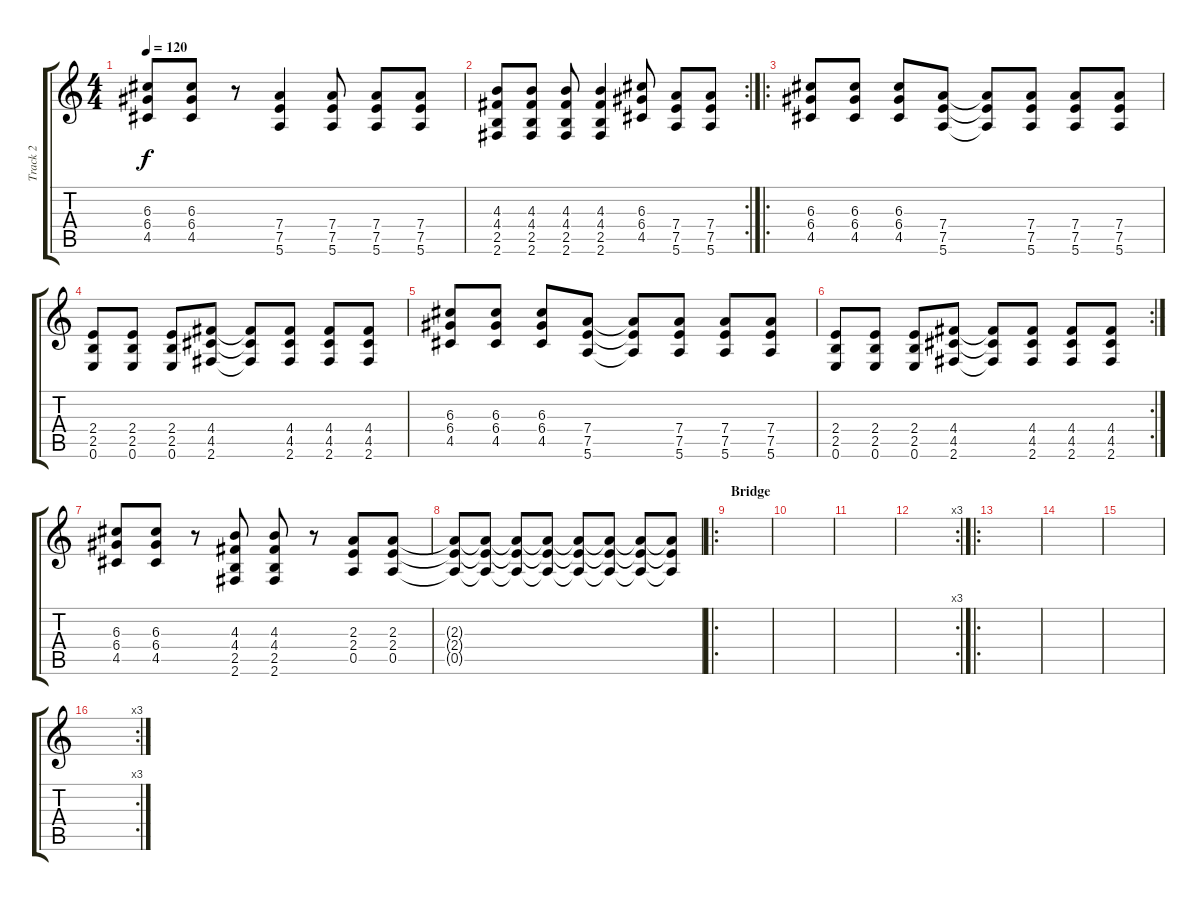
\track ("Track 2" "Track 2") {instrument distortionguitar}
\staff {score tabs}
\tuning (E4 B3 G3 D3 A2 E2) {hide}
\ts (4 4)
\tempo 120
\clef g2
\ks c
(6.3 6.4 4.5).8{dy f} (6.3 6.4 4.5).8 r.8 (7.4 7.5 5.6).4 (7.4 7.5 5.6).8 (7.4 7.5 5.6).8 (7.4 7.5 5.6).8 |
\rc 2
(4.3 4.4 2.5 2.6).8 (4.3 4.4 2.5 2.6).8 (4.3 4.4 2.5 2.6).8 (4.3 4.4 2.5 2.6).4 (6.3 6.4 4.5).8 (7.4 7.5 5.6).8 (7.4 7.5 5.6).8 |
\ro
(6.3 6.4 4.5).8 (6.3 6.4 4.5).8 (6.3 6.4 4.5).8 (7.4 7.5 5.6).8 (7.4{t} 7.5{t} 5.6{t}).8 (7.4 7.5 5.6).8 (7.4 7.5 5.6).8 (7.4 7.5 5.6).8 |
(2.4 2.5 0.6).8 (2.4 2.5 0.6).8 (2.4 2.5 0.6).8 (4.4 4.5 2.6).8 (4.4{t} 4.5{t} 2.6{t}).8 (4.4 4.5 2.6).8 (4.4 4.5 2.6).8 (4.4 4.5 2.6).8 |
(6.3 6.4 4.5).8 (6.3 6.4 4.5).8 (6.3 6.4 4.5).8 (7.4 7.5 5.6).8 (7.4{t} 7.5{t} 5.6{t}).8 (7.4 7.5 5.6).8 (7.4 7.5 5.6).8 (7.4 7.5 5.6).8 |
\rc 2
(2.4 2.5 0.6).8 (2.4 2.5 0.6).8 (2.4 2.5 0.6).8 (4.4 4.5 2.6).8 (4.4{t} 4.5{t} 2.6{t}).8 (4.4 4.5 2.6).8 (4.4 4.5 2.6).8 (4.4 4.5 2.6).8 |
(6.3 6.4 4.5).8 (6.3 6.4 4.5).8 r.8 (4.3 4.4 2.5 2.6).8 (4.3 4.4 2.5 2.6).8 r.8 (2.3 2.4 0.5).8 (2.3 2.4 0.5).8 |
(2.3{t} 2.4{t} 0.5{t}).8 (2.3{t} 2.4{t} 0.5{t}).8 (2.3{t} 2.4{t} 0.5{t}).8 (2.3{t} 2.4{t} 0.5{t}).8 (2.3{t} 2.4{t} 0.5{t}).8 (2.3{t} 2.4{t} 0.5{t}).8 (2.3{t} 2.4{t} 0.5{t}).8 (2.3{t} 2.4{t} 0.5{t}).8 |
\ro
\section ("" "Bridge")
|
|
|
\rc 3
|
\ro
|
|
|
\rc 3
